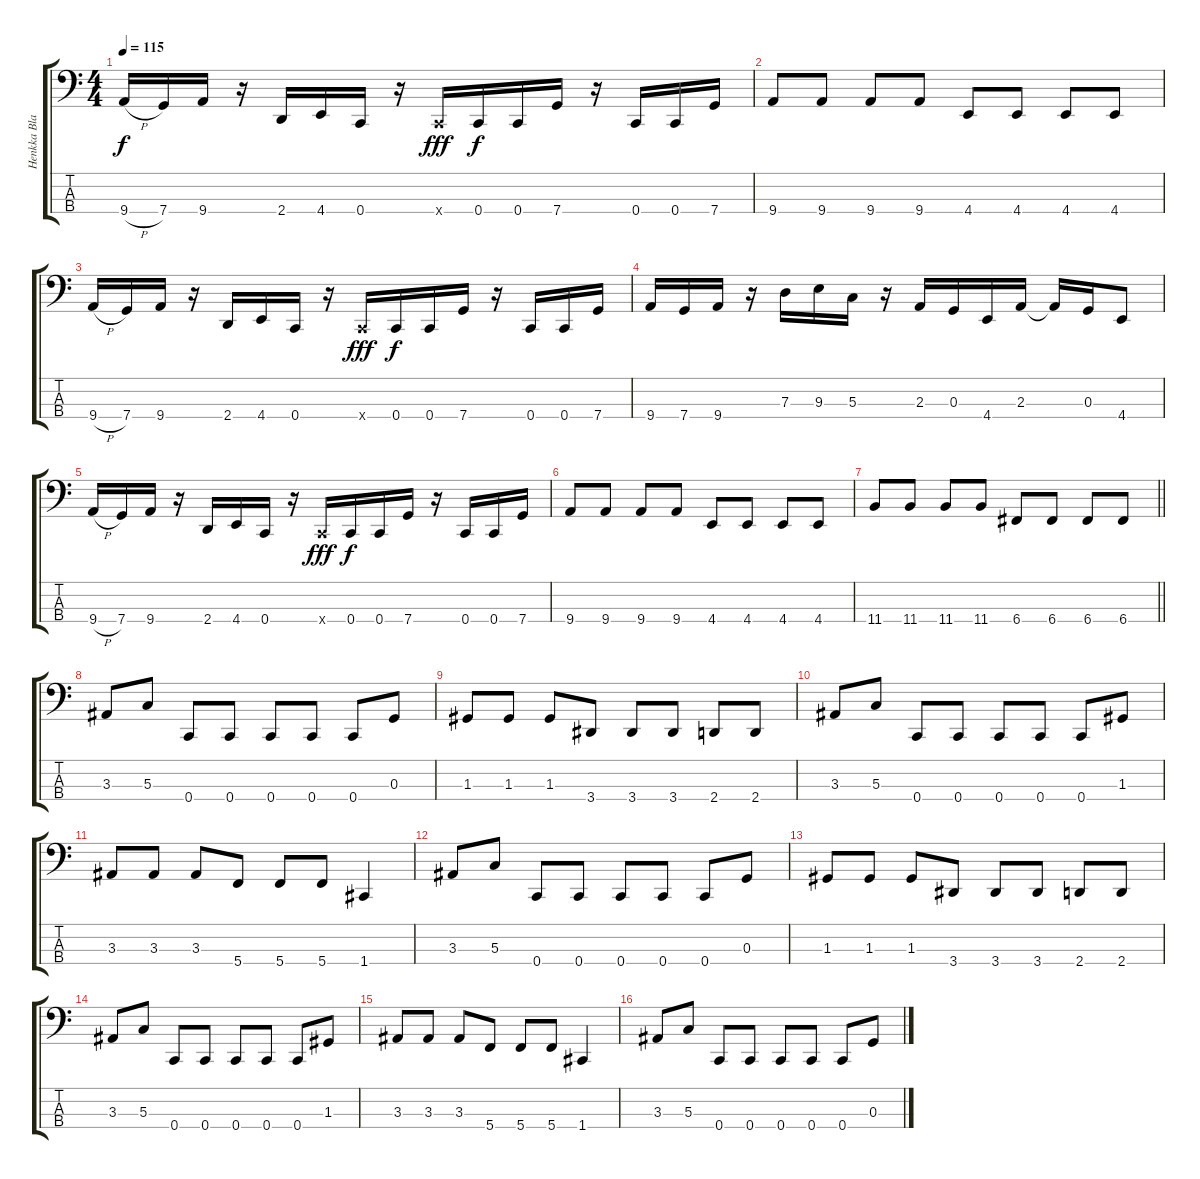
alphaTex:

\track ("Henkka Blacksmith" "Henkka Bla") {instrument electricbasspick}
\staff {score tabs}
\tuning (F2 C2 G1 C1) {hide}
\ts (4 4)
\tempo 115
\clef f4
\ks c
9.4{h}.16{dy f} 7.4.16 9.4.16 r.16 2.4.16 4.4.16 0.4.16 r.16 0.4{x}.16{dy fff} 0.4.16{dy f} 0.4.16 7.4.16 r.16 0.4.16 0.4.16 7.4.16 |
9.4.8 9.4.8 9.4.8 9.4.8 4.4.8 4.4.8 4.4.8 4.4.8 |
9.4{h}.16 7.4.16 9.4.16 r.16 2.4.16 4.4.16 0.4.16 r.16 0.4{x}.16{dy fff} 0.4.16{dy f} 0.4.16 7.4.16 r.16 0.4.16 0.4.16 7.4.16 |
9.4.16 7.4.16 9.4.16 r.16 7.3.16 9.3.16 5.3.16 r.16 2.3.16 0.3.16 4.4.16 2.3.16 2.3{t}.16 0.3.16 4.4.8 |
9.4{h}.16 7.4.16 9.4.16 r.16 2.4.16 4.4.16 0.4.16 r.16 0.4{x}.16{dy fff} 0.4.16{dy f} 0.4.16 7.4.16 r.16 0.4.16 0.4.16 7.4.16 |
9.4.8 9.4.8 9.4.8 9.4.8 4.4.8 4.4.8 4.4.8 4.4.8 |
\barLineRight lightlight
11.4.8 11.4.8 11.4.8 11.4.8 6.4.8 6.4.8 6.4.8 6.4.8 |
3.3.8 5.3.8 0.4.8 0.4.8 0.4.8 0.4.8 0.4.8 0.3.8 |
1.3.8 1.3.8 1.3.8 3.4.8 3.4.8 3.4.8 2.4.8 2.4.8 |
3.3.8 5.3.8 0.4.8 0.4.8 0.4.8 0.4.8 0.4.8 1.3.8 |
3.3.8 3.3.8 3.3.8 5.4.8 5.4.8 5.4.8 1.4.4 |
3.3.8 5.3.8 0.4.8 0.4.8 0.4.8 0.4.8 0.4.8 0.3.8 |
1.3.8 1.3.8 1.3.8 3.4.8 3.4.8 3.4.8 2.4.8 2.4.8 |
3.3.8 5.3.8 0.4.8 0.4.8 0.4.8 0.4.8 0.4.8 1.3.8 |
3.3.8 3.3.8 3.3.8 5.4.8 5.4.8 5.4.8 1.4.4 |
3.3.8 5.3.8 0.4.8 0.4.8 0.4.8 0.4.8 0.4.8 0.3.8
